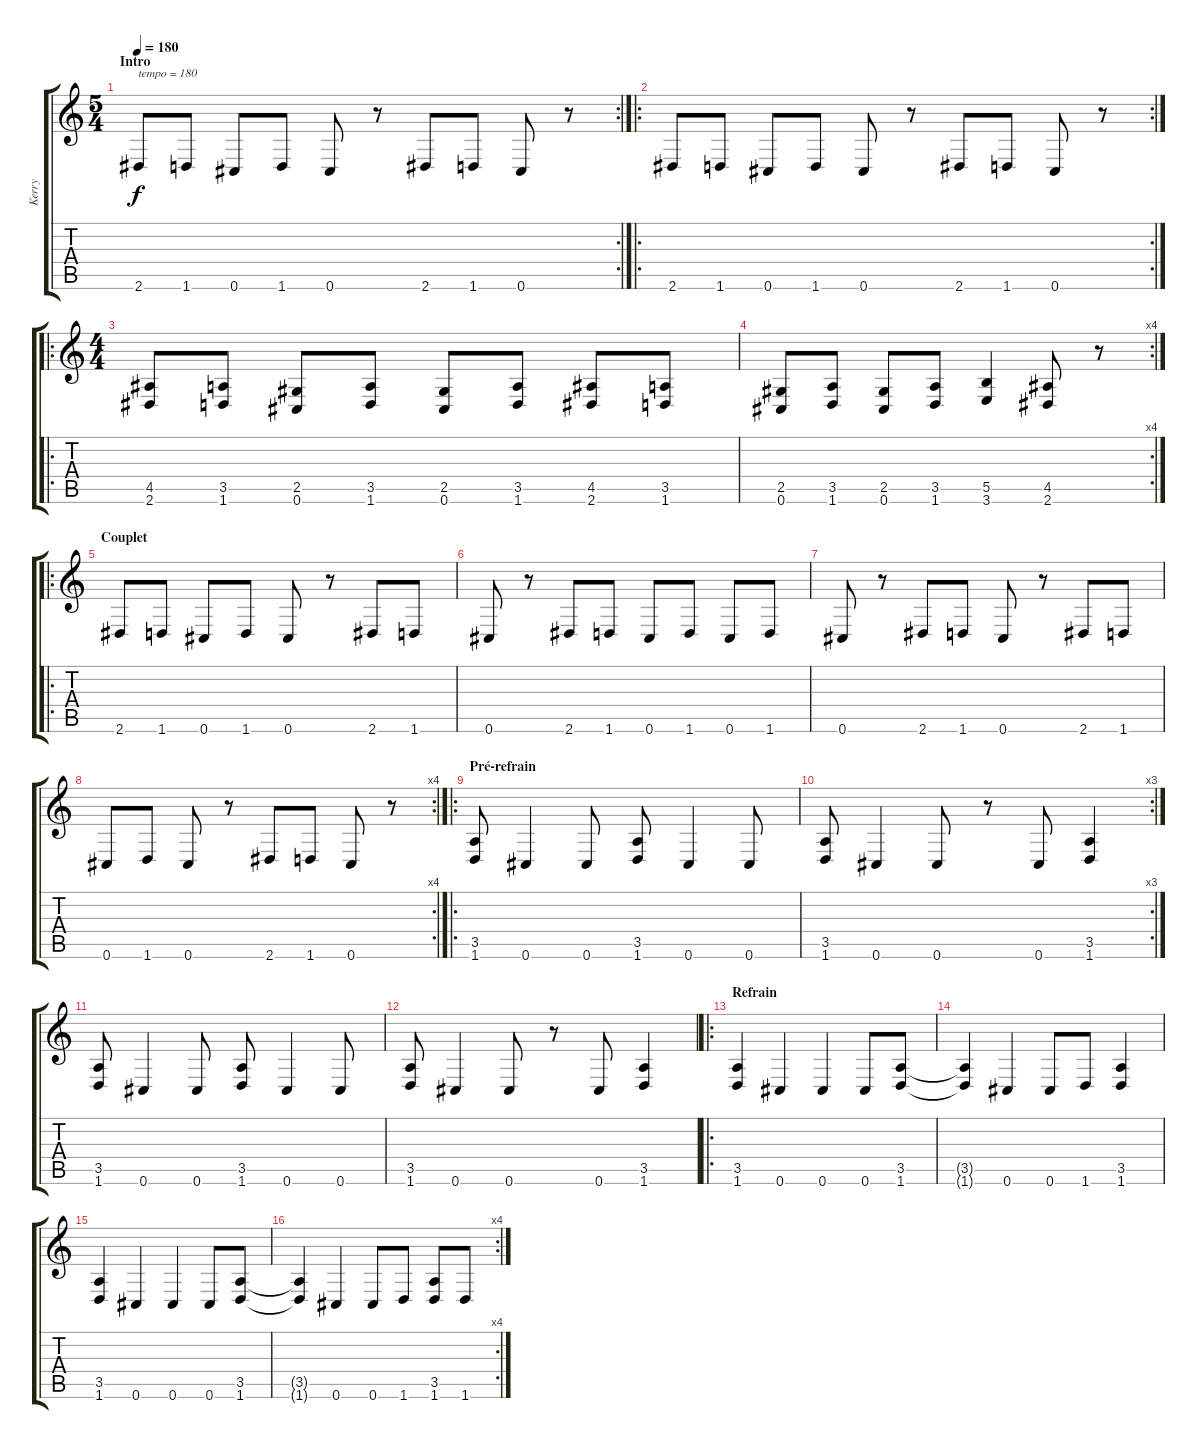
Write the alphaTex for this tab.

\track ("Kerry" "Kerry") {instrument distortionguitar}
\staff {score tabs}
\tuning (Db4 Ab3 E3 B2 Gb2 Db2) {hide}
\rc 2
\ts (5 4)
\section ("" "Intro")
\tempo 180
\clef g2
\ks c
2.6.8{txt "tempo = 180" dy f instrument distortionguitar} 1.6.8 0.6.8 1.6.8 0.6.8 r.8 2.6.8 1.6.8 0.6.8 r.8 |
\ro
\rc 2
2.6.8 1.6.8 0.6.8 1.6.8 0.6.8 r.8 2.6.8 1.6.8 0.6.8 r.8 |
\ro
\ts (4 4)
(4.5 2.6).8 (3.5 1.6).8 (2.5 0.6).8 (3.5 1.6).8 (2.5 0.6).8 (3.5 1.6).8 (4.5 2.6).8 (3.5 1.6).8 |
\rc 4
(2.5 0.6).8 (3.5 1.6).8 (2.5 0.6).8 (3.5 1.6).8 (5.5 3.6).4 (4.5 2.6).8 r.8 |
\ro
\section ("" "Couplet")
2.6.8 1.6.8 0.6.8 1.6.8 0.6.8 r.8 2.6.8 1.6.8 |
0.6.8 r.8 2.6.8 1.6.8 0.6.8 1.6.8 0.6.8 1.6.8 |
0.6.8 r.8 2.6.8 1.6.8 0.6.8 r.8 2.6.8 1.6.8 |
\rc 4
0.6.8 1.6.8 0.6.8 r.8 2.6.8 1.6.8 0.6.8 r.8 |
\ro
\section ("" "Pré-refrain")
(3.5 1.6).8 0.6.4 0.6.8 (3.5 1.6).8 0.6.4 0.6.8 |
\rc 3
(3.5 1.6).8 0.6.4 0.6.8 r.8 0.6.8 (3.5 1.6).4 |
(3.5 1.6).8 0.6.4 0.6.8 (3.5 1.6).8 0.6.4 0.6.8 |
(3.5 1.6).8 0.6.4 0.6.8 r.8 0.6.8 (3.5 1.6).4 |
\ro
\section ("" "Refrain")
(3.5 1.6).4 0.6.4 0.6.4 0.6.8 (3.5 1.6).8 |
(3.5{t} 1.6{t}).4 0.6.4 0.6.8 1.6.8 (3.5 1.6).4 |
(3.5 1.6).4 0.6.4 0.6.4 0.6.8 (3.5 1.6).8 |
\rc 4
(3.5{t} 1.6{t}).4 0.6.4 0.6.8 1.6.8 (3.5 1.6).8 1.6.8
